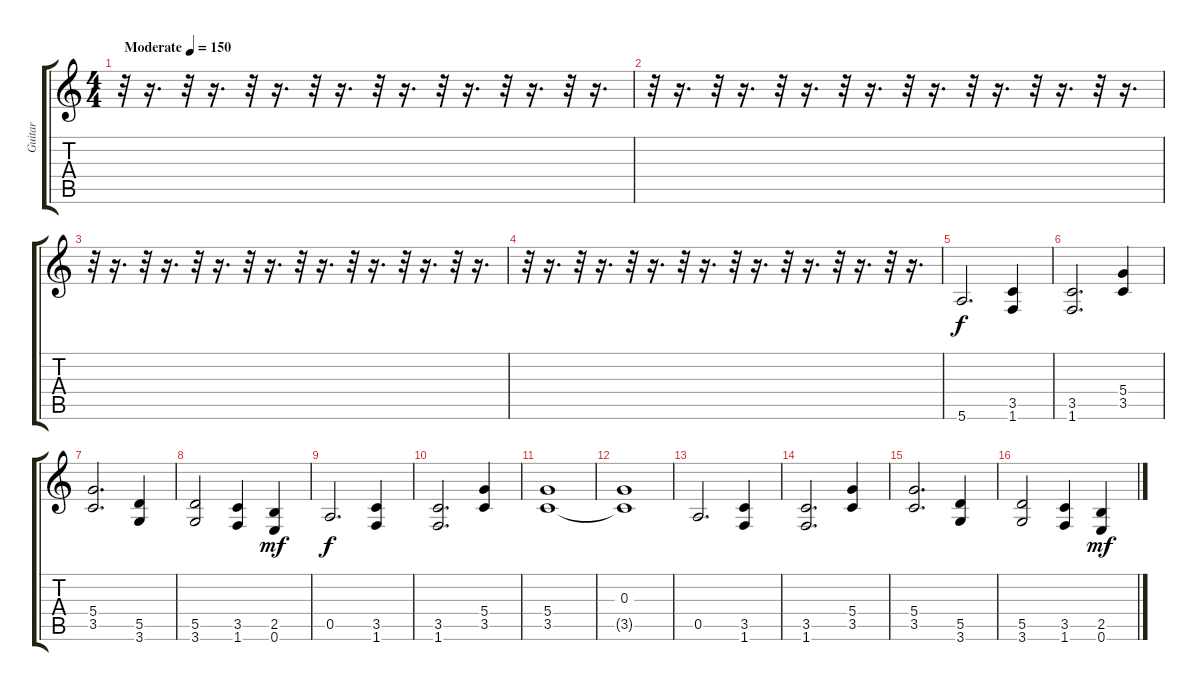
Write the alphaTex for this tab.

\track ("Guitar" "Guitar") {instrument distortionguitar}
\staff {score tabs}
\tuning (E4 B3 G3 D3 A2 E2) {hide}
\ts (4 4)
\tempo (150 "Moderate")
\clef g2
\ks c
r.32{dy f instrument distortionguitar} r.16{d} r.32 r.16{d} r.32 r.16{d} r.32 r.16{d} r.32 r.16{d} r.32 r.16{d} r.32 r.16{d} r.32 r.16{d} |
r.32 r.16{d} r.32 r.16{d} r.32 r.16{d} r.32 r.16{d} r.32 r.16{d} r.32 r.16{d} r.32 r.16{d} r.32 r.16{d} |
r.32 r.16{d} r.32 r.16{d} r.32 r.16{d} r.32 r.16{d} r.32 r.16{d} r.32 r.16{d} r.32 r.16{d} r.32 r.16{d} |
r.32 r.16{d} r.32 r.16{d} r.32 r.16{d} r.32 r.16{d} r.32 r.16{d} r.32 r.16{d} r.32 r.16{d} r.32 r.16{d} |
5.6.2{d} (3.5 1.6).4 |
(3.5 1.6).2{d} (5.4 3.5).4 |
(5.4 3.5).2{d} (5.5 3.6).4 |
(5.5 3.6).2 (3.5 1.6).4 (2.5 0.6).4{dy mf} |
0.5.2{d dy f} (3.5 1.6).4 |
(3.5 1.6).2{d} (5.4 3.5).4 |
(5.4 3.5).1 |
(0.3 3.5{t}).1 |
0.5.2{d} (3.5 1.6).4 |
(3.5 1.6).2{d} (5.4 3.5).4 |
(5.4 3.5).2{d} (5.5 3.6).4 |
(5.5 3.6).2 (3.5 1.6).4 (2.5 0.6).4{dy mf}
